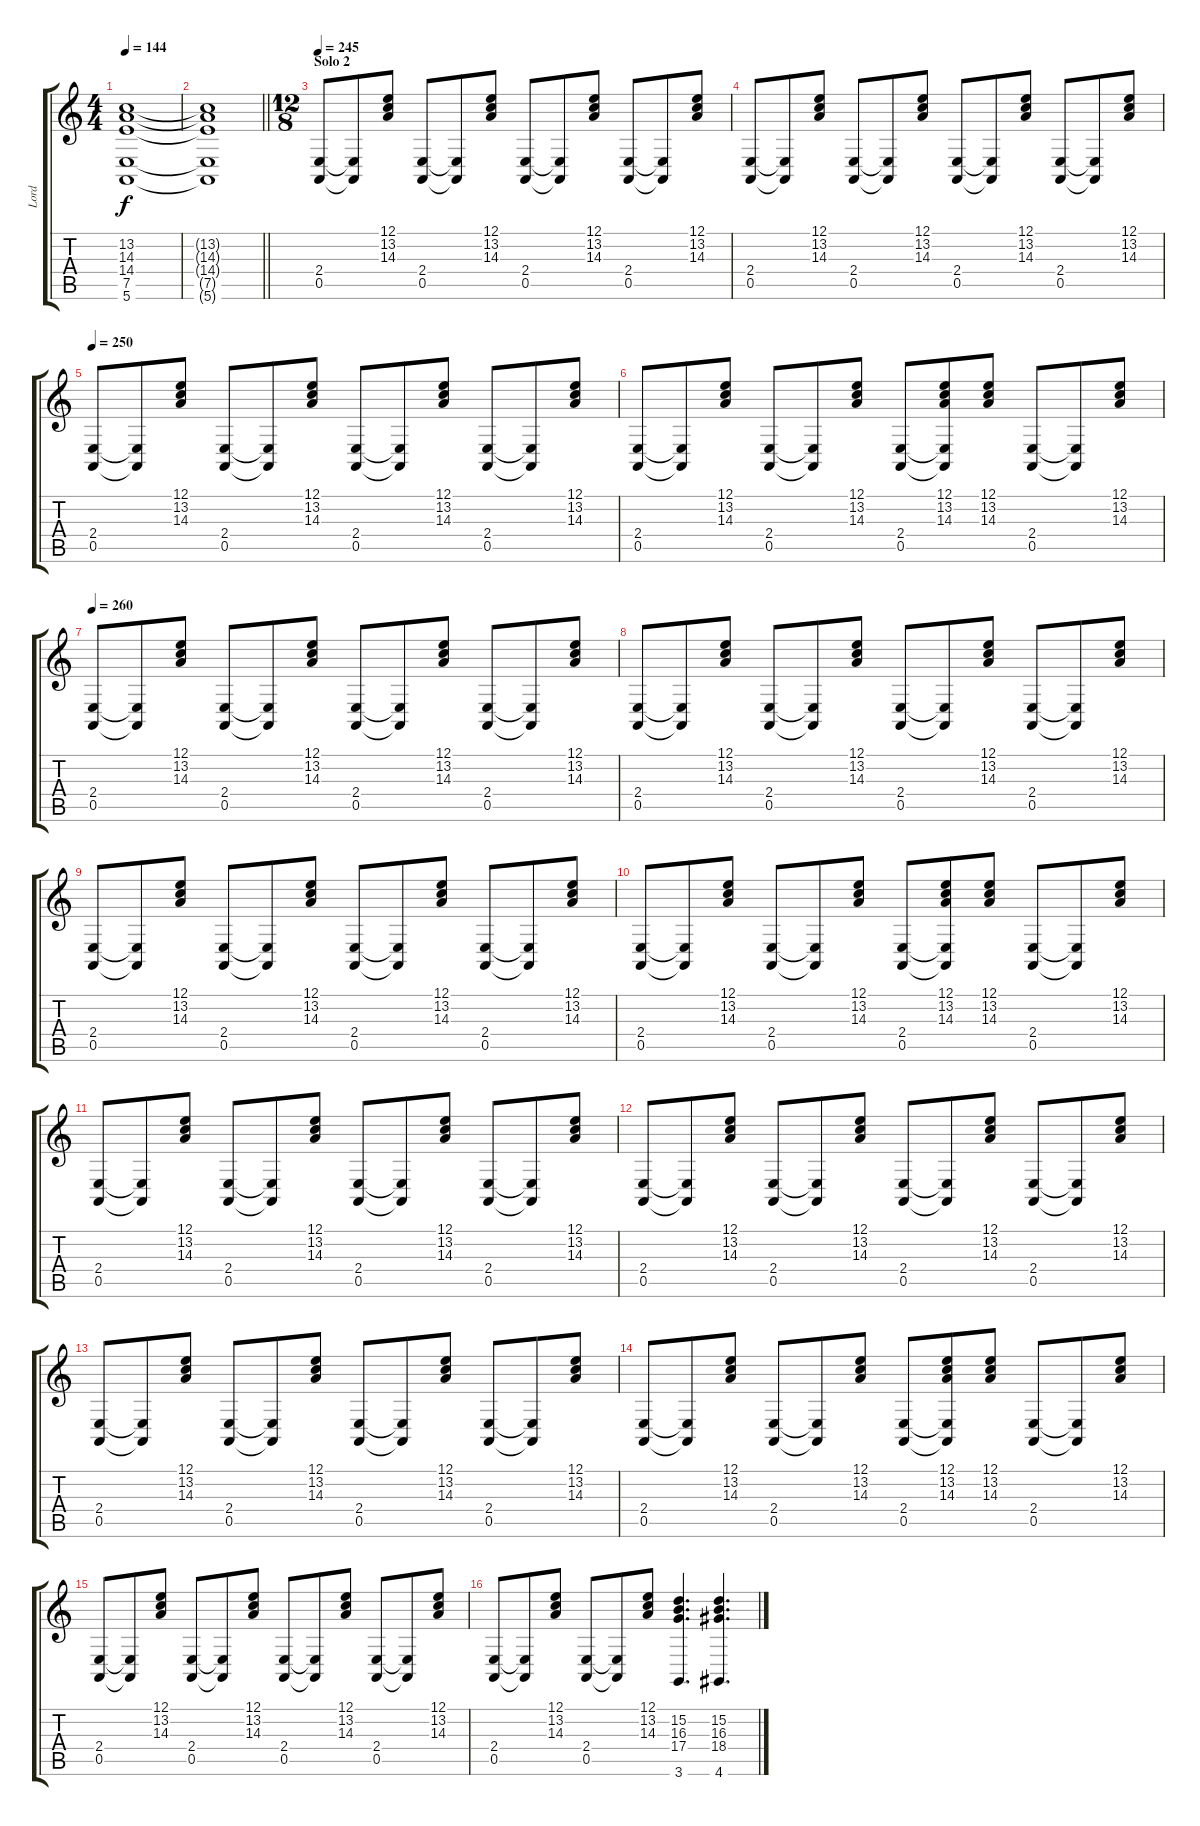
\track ("Lord" "Lord") {instrument marimba}
\staff {score tabs}
\tuning (E4 B3 G3 D3 A2 E2) {hide}
\ts (4 4)
\tempo 144
\clef g2
\ks c
(13.2 14.3 14.4 7.5 5.6).1{dy f} |
\barLineRight lightlight
(13.2{t} 14.3{t} 14.4{t} 7.5{t} 5.6{t}).1 |
\ts (12 8)
\section ("" "Solo 2")
\tempo 245
(2.4 0.5).8 (2.4{t} 0.5{t}).8 (12.1 13.2 14.3).8 (2.4 0.5).8 (2.4{t} 0.5{t}).8 (12.1 13.2 14.3).8 (2.4 0.5).8 (2.4{t} 0.5{t}).8 (12.1 13.2 14.3).8 (2.4 0.5).8 (2.4{t} 0.5{t}).8 (12.1 13.2 14.3).8 |
(2.4 0.5).8 (2.4{t} 0.5{t}).8 (12.1 13.2 14.3).8 (2.4 0.5).8 (2.4{t} 0.5{t}).8 (12.1 13.2 14.3).8 (2.4 0.5).8 (2.4{t} 0.5{t}).8 (12.1 13.2 14.3).8 (2.4 0.5).8 (2.4{t} 0.5{t}).8 (12.1 13.2 14.3).8 |
\tempo 250
(2.4 0.5).8 (2.4{t} 0.5{t}).8 (12.1 13.2 14.3).8 (2.4 0.5).8 (2.4{t} 0.5{t}).8 (12.1 13.2 14.3).8 (2.4 0.5).8 (2.4{t} 0.5{t}).8 (12.1 13.2 14.3).8 (2.4 0.5).8 (2.4{t} 0.5{t}).8 (12.1 13.2 14.3).8 |
(2.4 0.5).8 (2.4{t} 0.5{t}).8 (12.1 13.2 14.3).8 (2.4 0.5).8 (2.4{t} 0.5{t}).8 (12.1 13.2 14.3).8 (2.4 0.5).8 (12.1 13.2 14.3 2.4{t} 0.5{t}).8 (12.1 13.2 14.3).8 (2.4 0.5).8 (2.4{t} 0.5{t}).8 (12.1 13.2 14.3).8 |
\tempo 260
(2.4 0.5).8 (2.4{t} 0.5{t}).8 (12.1 13.2 14.3).8 (2.4 0.5).8 (2.4{t} 0.5{t}).8 (12.1 13.2 14.3).8 (2.4 0.5).8 (2.4{t} 0.5{t}).8 (12.1 13.2 14.3).8 (2.4 0.5).8 (2.4{t} 0.5{t}).8 (12.1 13.2 14.3).8 |
(2.4 0.5).8 (2.4{t} 0.5{t}).8 (12.1 13.2 14.3).8 (2.4 0.5).8 (2.4{t} 0.5{t}).8 (12.1 13.2 14.3).8 (2.4 0.5).8 (2.4{t} 0.5{t}).8 (12.1 13.2 14.3).8 (2.4 0.5).8 (2.4{t} 0.5{t}).8 (12.1 13.2 14.3).8 |
(2.4 0.5).8 (2.4{t} 0.5{t}).8 (12.1 13.2 14.3).8 (2.4 0.5).8 (2.4{t} 0.5{t}).8 (12.1 13.2 14.3).8 (2.4 0.5).8 (2.4{t} 0.5{t}).8 (12.1 13.2 14.3).8 (2.4 0.5).8 (2.4{t} 0.5{t}).8 (12.1 13.2 14.3).8 |
(2.4 0.5).8 (2.4{t} 0.5{t}).8 (12.1 13.2 14.3).8 (2.4 0.5).8 (2.4{t} 0.5{t}).8 (12.1 13.2 14.3).8 (2.4 0.5).8 (12.1 13.2 14.3 2.4{t} 0.5{t}).8 (12.1 13.2 14.3).8 (2.4 0.5).8 (2.4{t} 0.5{t}).8 (12.1 13.2 14.3).8 |
(2.4 0.5).8 (2.4{t} 0.5{t}).8 (12.1 13.2 14.3).8 (2.4 0.5).8 (2.4{t} 0.5{t}).8 (12.1 13.2 14.3).8 (2.4 0.5).8 (2.4{t} 0.5{t}).8 (12.1 13.2 14.3).8 (2.4 0.5).8 (2.4{t} 0.5{t}).8 (12.1 13.2 14.3).8 |
(2.4 0.5).8 (2.4{t} 0.5{t}).8 (12.1 13.2 14.3).8 (2.4 0.5).8 (2.4{t} 0.5{t}).8 (12.1 13.2 14.3).8 (2.4 0.5).8 (2.4{t} 0.5{t}).8 (12.1 13.2 14.3).8 (2.4 0.5).8 (2.4{t} 0.5{t}).8 (12.1 13.2 14.3).8 |
(2.4 0.5).8 (2.4{t} 0.5{t}).8 (12.1 13.2 14.3).8 (2.4 0.5).8 (2.4{t} 0.5{t}).8 (12.1 13.2 14.3).8 (2.4 0.5).8 (2.4{t} 0.5{t}).8 (12.1 13.2 14.3).8 (2.4 0.5).8 (2.4{t} 0.5{t}).8 (12.1 13.2 14.3).8 |
(2.4 0.5).8 (2.4{t} 0.5{t}).8 (12.1 13.2 14.3).8 (2.4 0.5).8 (2.4{t} 0.5{t}).8 (12.1 13.2 14.3).8 (2.4 0.5).8 (12.1 13.2 14.3 2.4{t} 0.5{t}).8 (12.1 13.2 14.3).8 (2.4 0.5).8 (2.4{t} 0.5{t}).8 (12.1 13.2 14.3).8 |
(2.4 0.5).8 (2.4{t} 0.5{t}).8 (12.1 13.2 14.3).8 (2.4 0.5).8 (2.4{t} 0.5{t}).8 (12.1 13.2 14.3).8 (2.4 0.5).8 (2.4{t} 0.5{t}).8 (12.1 13.2 14.3).8 (2.4 0.5).8 (2.4{t} 0.5{t}).8 (12.1 13.2 14.3).8 |
(2.4 0.5).8 (2.4{t} 0.5{t}).8 (12.1 13.2 14.3).8 (2.4 0.5).8 (2.4{t} 0.5{t}).8 (12.1 13.2 14.3).8 (15.2 16.3 17.4 3.6).4{d} (15.2 16.3 18.4 4.6).4{d}
